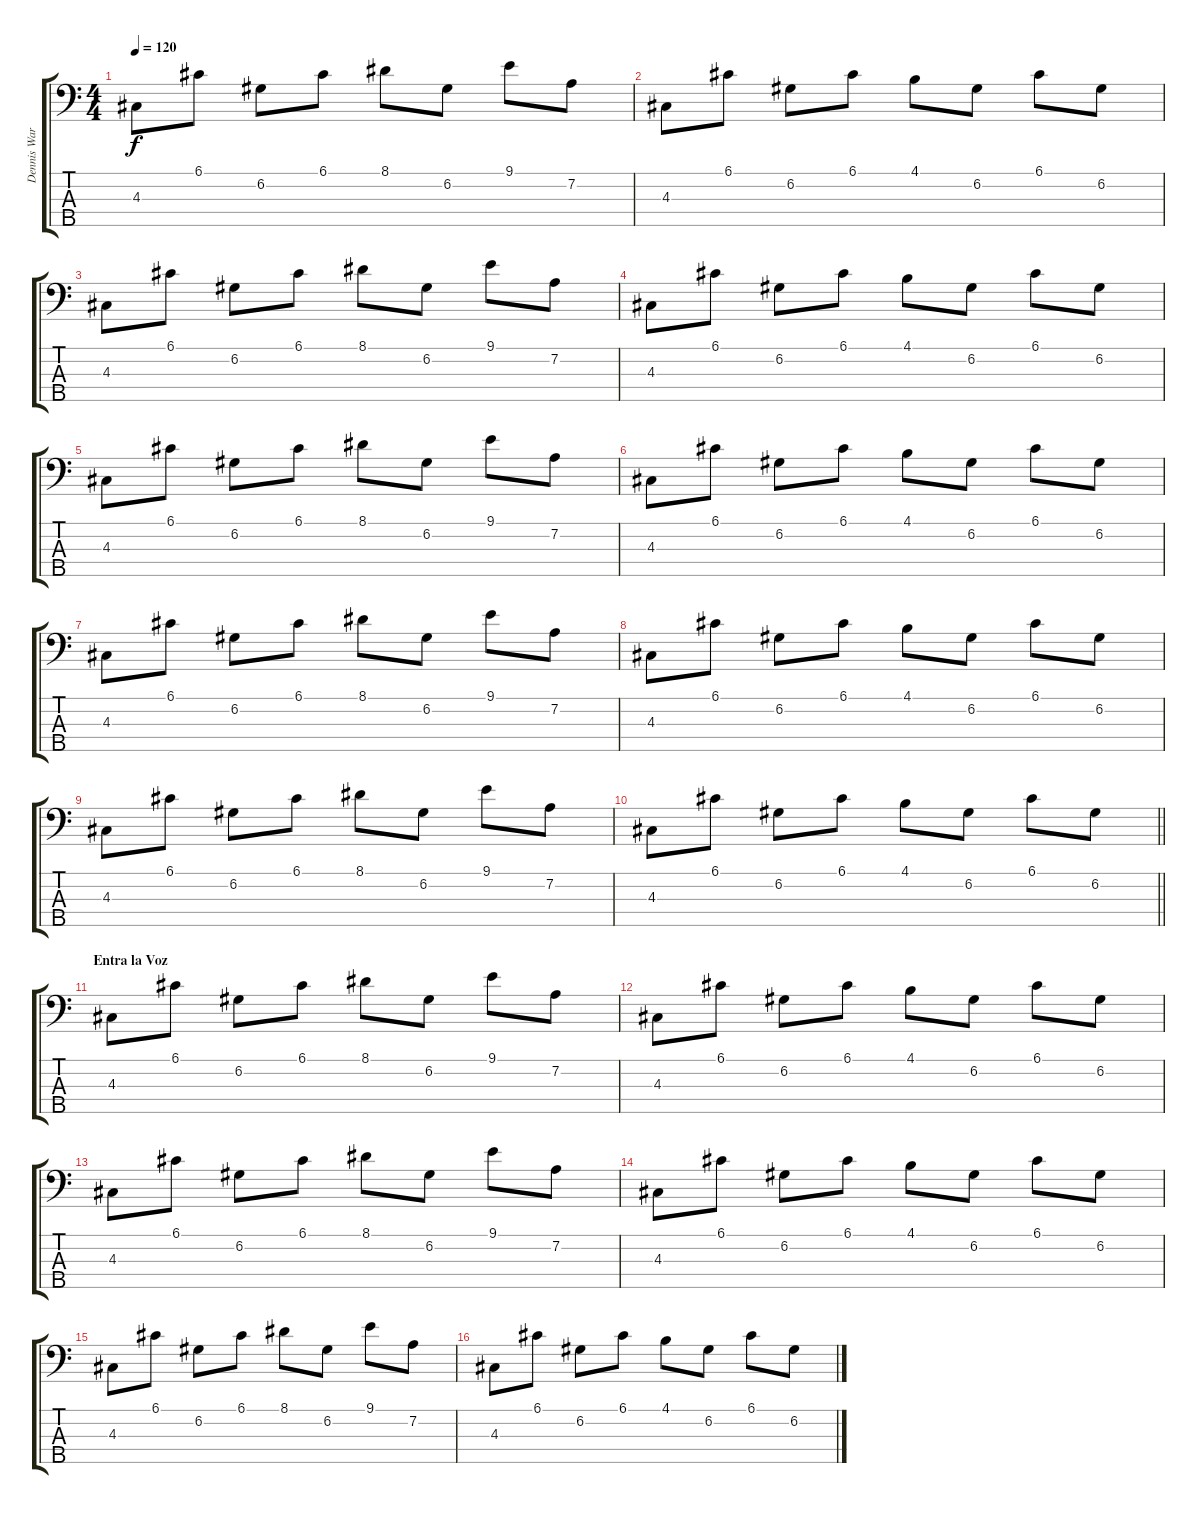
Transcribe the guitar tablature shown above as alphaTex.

\track ("Dennis Ward" "Dennis War") {instrument electricbassfinger}
\staff {score tabs}
\tuning (G2 D2 A1 E1 B0) {hide}
\ts (4 4)
\tempo 120
\clef f4
\ks c
4.3.8{dy f} 6.1.8 6.2.8 6.1.8 8.1.8 6.2.8 9.1.8 7.2.8 |
4.3.8 6.1.8 6.2.8 6.1.8 4.1.8 6.2.8 6.1.8 6.2.8 |
4.3.8 6.1.8 6.2.8 6.1.8 8.1.8 6.2.8 9.1.8 7.2.8 |
4.3.8 6.1.8 6.2.8 6.1.8 4.1.8 6.2.8 6.1.8 6.2.8 |
4.3.8 6.1.8 6.2.8 6.1.8 8.1.8 6.2.8 9.1.8 7.2.8 |
4.3.8 6.1.8 6.2.8 6.1.8 4.1.8 6.2.8 6.1.8 6.2.8 |
4.3.8 6.1.8 6.2.8 6.1.8 8.1.8 6.2.8 9.1.8 7.2.8 |
4.3.8 6.1.8 6.2.8 6.1.8 4.1.8 6.2.8 6.1.8 6.2.8 |
4.3.8 6.1.8 6.2.8 6.1.8 8.1.8 6.2.8 9.1.8 7.2.8 |
\barLineRight lightlight
4.3.8 6.1.8 6.2.8 6.1.8 4.1.8 6.2.8 6.1.8 6.2.8 |
\section ("" "Entra la Voz")
4.3.8 6.1.8 6.2.8 6.1.8 8.1.8 6.2.8 9.1.8 7.2.8 |
4.3.8 6.1.8 6.2.8 6.1.8 4.1.8 6.2.8 6.1.8 6.2.8 |
4.3.8 6.1.8 6.2.8 6.1.8 8.1.8 6.2.8 9.1.8 7.2.8 |
4.3.8 6.1.8 6.2.8 6.1.8 4.1.8 6.2.8 6.1.8 6.2.8 |
4.3.8 6.1.8 6.2.8 6.1.8 8.1.8 6.2.8 9.1.8 7.2.8 |
4.3.8 6.1.8 6.2.8 6.1.8 4.1.8 6.2.8 6.1.8 6.2.8
